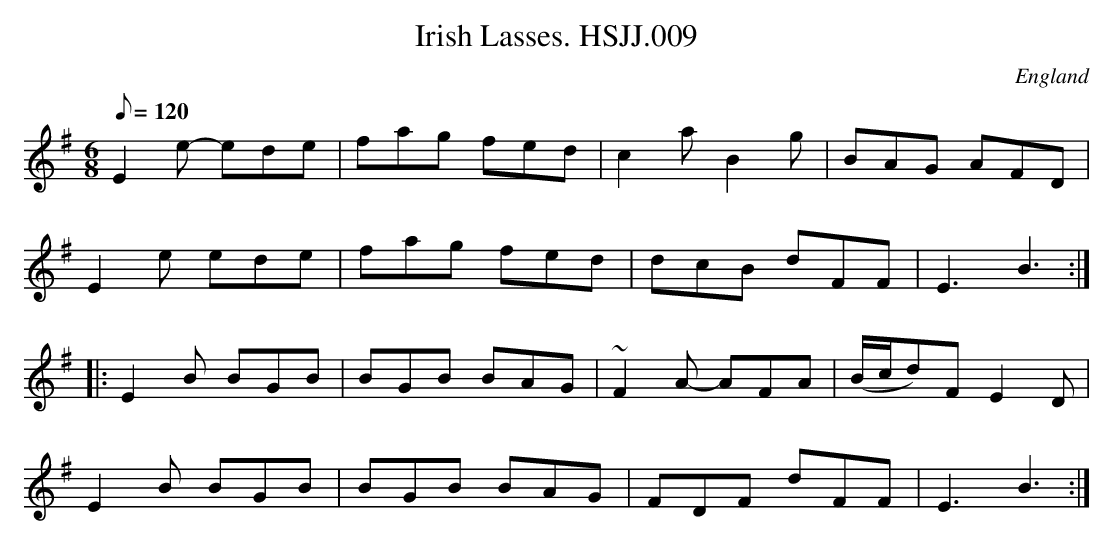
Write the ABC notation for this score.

X:1
T:Irish Lasses. HSJJ.009
M:6/8
L:1/8
Q:120
O:England
K:G
E2e- ede|fag fed|c2aB2g|BAG AFD|
E2e ede|fag fed|dcB dFF|E3B3:|
|:E2B BGB|BGB BAG|~F2A- AFA|(B/c/d)FE2D|
E2B BGB|BGB BAG|FDF dFF|E3B3:|
